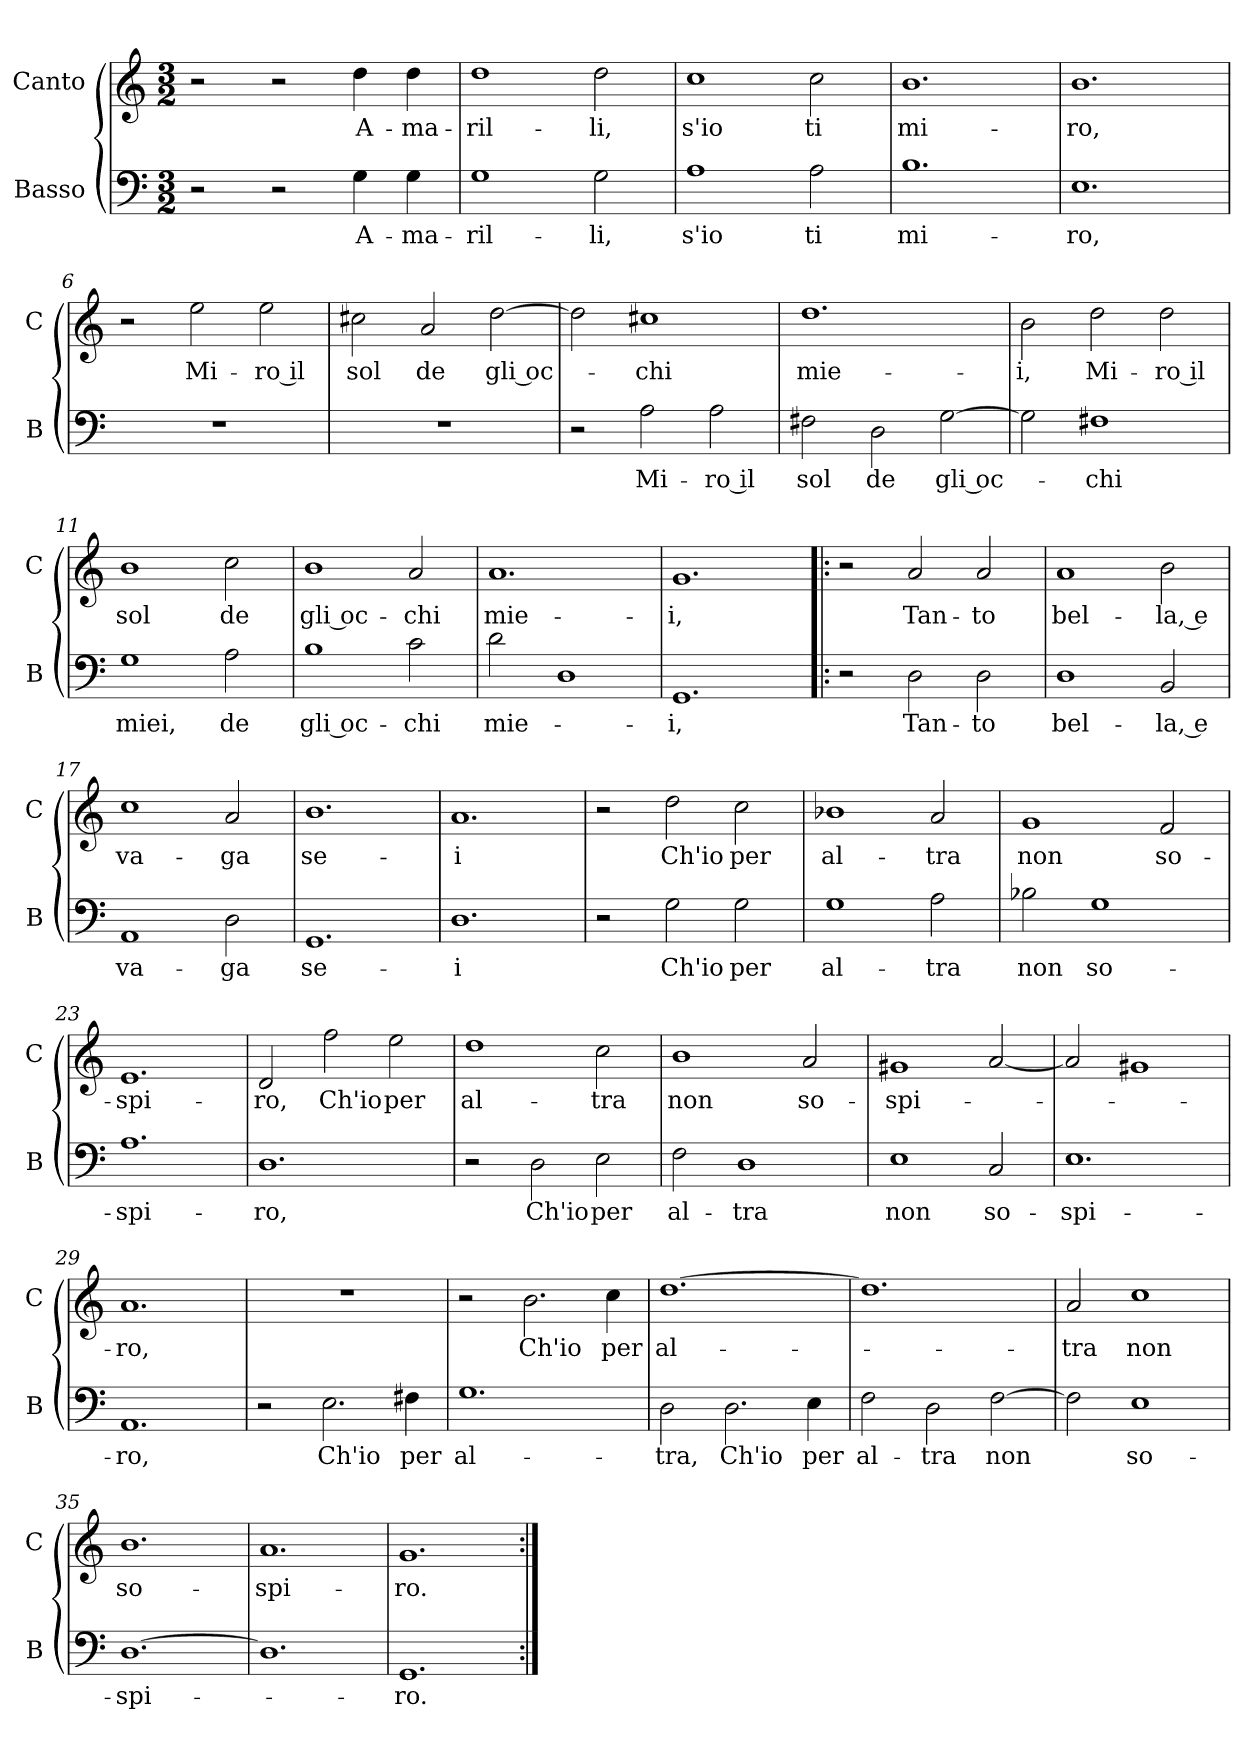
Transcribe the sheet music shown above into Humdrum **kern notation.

**kern	**text	**kern	**text
*part2	*part2	*part1	*part1
*staff2	*staff2	*staff1	*staff1
*I"Basso	*	*I"Canto	*
*I'B	*	*I'C	*
*clefF4	*	*clefG2	*
*k[]	*	*k[]	*
*C:	*	*C:	*
*M3/2	*	*M3/2	*
=1	=1	=1	=1
2r	.	2r	.
2r	.	2r	.
4G	A-	4dd	A-
4G	-ma-	4dd	-ma-
=2	=2	=2	=2
1G	-ril-	1dd	-ril-
2G	-li,	2dd	-li,
=3	=3	=3	=3
1A	s'io	1cc	s'io
2A	ti	2cc	ti
=4	=4	=4	=4
1.B	mi-	1.b	mi-
=5	=5	=5	=5
1.E	-ro,	1.b	-ro,
=6	=6	=6	=6
1.r	.	2r	.
.	.	2ee	Mi-
.	.	2ee	-ro il
=7	=7	=7	=7
1.r	.	2cc#X	sol
.	.	2a	de
.	.	[2dd	gli oc-
=8	=8	=8	=8
2r	.	2dd]	.
2A	Mi-	1cc#X	-chi
2A	-ro il	.	.
=9	=9	=9	=9
2F#X	sol	1.dd	mie-
2D	de	.	.
[2G	gli oc-	.	.
=10	=10	=10	=10
2G]	.	2b	-i,
1F#X	-chi	2dd	Mi-
.	.	2dd	-ro il
=11	=11	=11	=11
1G	miei,	1b	sol
2A	de	2cc	de
=12	=12	=12	=12
1B	gli oc-	1b	gli oc-
2c	-chi	2a	-chi
=13	=13	=13	=13
2d	mie-	1.a	mie-
1D	.	.	.
=14	=14	=14	=14
1.GG	-i,	1.g	-i,
=15!|:	=15!|:	=15!|:	=15!|:
2r	.	2r	.
2D	Tan-	2a	Tan-
2D	-to	2a	-to
=16	=16	=16	=16
1D	bel-	1a	bel-
2BB	-la, e	2b	-la, e
=17	=17	=17	=17
1AA	va-	1cc	va-
2D	-ga	2a	-ga
=18	=18	=18	=18
1.GG	se-	1.b	se-
=19	=19	=19	=19
1.D	-i	1.a	-i
=20	=20	=20	=20
2r	.	2r	.
2G	Ch'io	2dd	Ch'io
2G	per	2cc	per
=21	=21	=21	=21
1G	al-	1b-X	al-
2A	-tra	2a	-tra
=22	=22	=22	=22
2B-X	non	1g	non
1G	so-	.	.
.	.	2f	so-
=23	=23	=23	=23
1.A	-spi-	1.e	-spi-
=24	=24	=24	=24
1.D	-ro,	2d	-ro,
.	.	2ff	Ch'io
.	.	2ee	per
=25	=25	=25	=25
2r	.	1dd	al-
2D	Ch'io	.	.
2E	per	2cc	-tra
=26	=26	=26	=26
2F	al-	1b	non
1D	-tra	.	.
.	.	2a	so-
=27	=27	=27	=27
1E	non	1g#X	-spi-
2C	so-	[2a	.
=28	=28	=28	=28
1.E	-spi-	2a]	.
.	.	1g#X	.
=29	=29	=29	=29
1.AA	-ro,	1.a	-ro,
=30	=30	=30	=30
2r	.	1.r	.
2.E	Ch'io	.	.
4F#X	per	.	.
=31	=31	=31	=31
1.G	al-	2r	.
.	.	2.b	Ch'io
.	.	4cc	per
=32	=32	=32	=32
2D	-tra,	[1.dd	al-
2.D	Ch'io	.	.
4E	per	.	.
=33	=33	=33	=33
2F	al-	1.dd]	.
2D	-tra	.	.
[2F	non	.	.
=34	=34	=34	=34
2F]	.	2a	-tra
1E	so-	1cc	non
=35	=35	=35	=35
[1.D	-spi-	1.b	so-
=36	=36	=36	=36
1.D]	.	1.a	-spi-
=37	=37	=37	=37
1.GG	-ro.	1.g	-ro.
=:|!	=:|!	=:|!	=:|!
*-	*-	*-	*-
